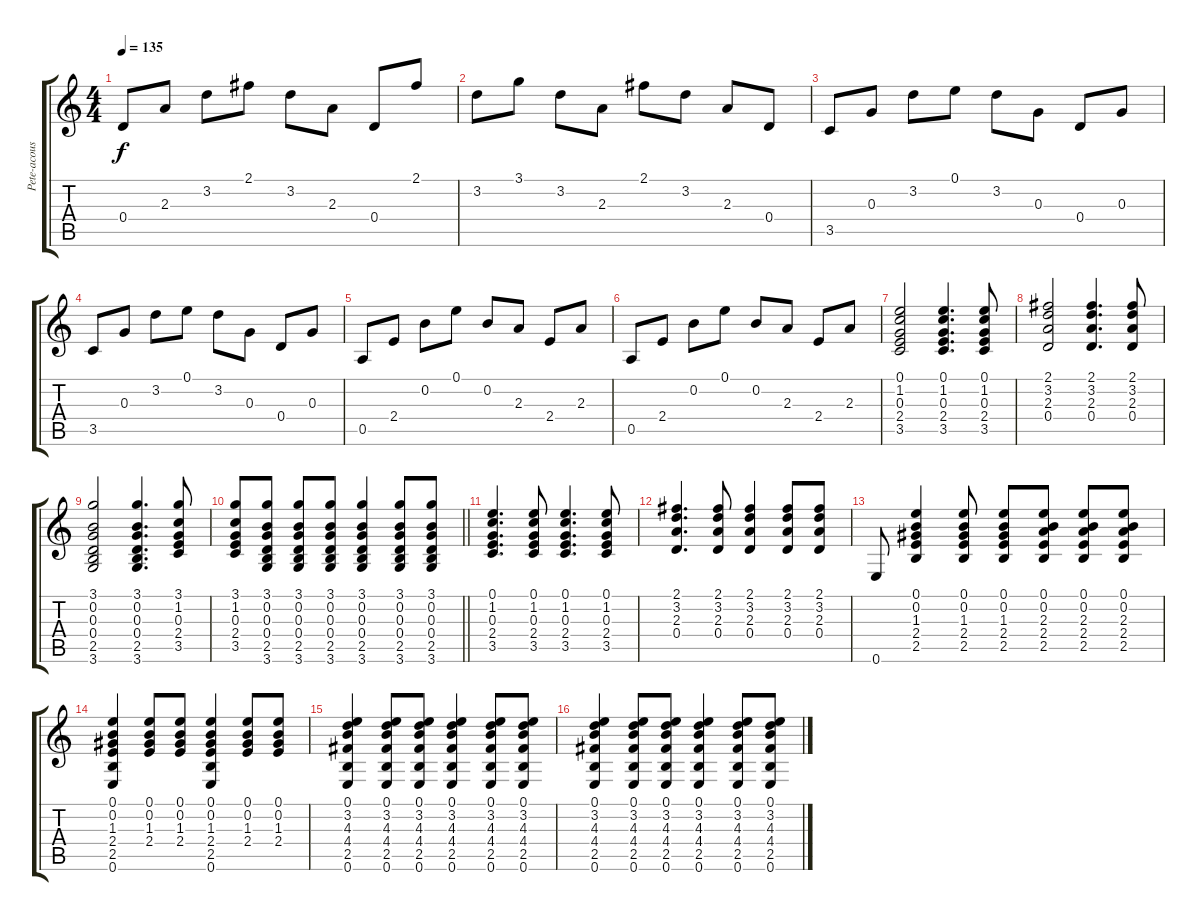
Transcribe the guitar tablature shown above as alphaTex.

\track ("Pete-acoustic" "Pete-acous") {instrument acousticguitarsteel}
\staff {score tabs}
\tuning (E4 B3 G3 D3 A2 E2) {hide}
\ts (4 4)
\tempo 135
\clef g2
\ks c
0.4.8{dy f} 2.3.8 3.2.8 2.1.8 3.2.8 2.3.8 0.4.8 2.1.8 |
3.2.8 3.1.8 3.2.8 2.3.8 2.1.8 3.2.8 2.3.8 0.4.8 |
3.5.8 0.3.8 3.2.8 0.1.8 3.2.8 0.3.8 0.4.8 0.3.8 |
3.5.8 0.3.8 3.2.8 0.1.8 3.2.8 0.3.8 0.4.8 0.3.8 |
0.5.8 2.4.8 0.2.8 0.1.8 0.2.8 2.3.8 2.4.8 2.3.8 |
0.5.8 2.4.8 0.2.8 0.1.8 0.2.8 2.3.8 2.4.8 2.3.8 |
(0.1 1.2 0.3 2.4 3.5).2 (0.1 1.2 0.3 2.4 3.5).4{d} (0.1 1.2 0.3 2.4 3.5).8 |
(2.1 3.2 2.3 0.4).2 (2.1 3.2 2.3 0.4).4{d} (2.1 3.2 2.3 0.4).8 |
(3.1 0.2 0.3 0.4 2.5 3.6).2 (3.1 0.2 0.3 0.4 2.5 3.6).4{d} (3.1 1.2 0.3 2.4 3.5).8 |
\barLineRight lightlight
(3.1 1.2 0.3 2.4 3.5).8 (3.1 0.2 0.3 0.4 2.5 3.6).8 (3.1 0.2 0.3 0.4 2.5 3.6).8 (3.1 0.2 0.3 0.4 2.5 3.6).8 (3.1 0.2 0.3 0.4 2.5 3.6).4 (3.1 0.2 0.3 0.4 2.5 3.6).8 (3.1 0.2 0.3 0.4 2.5 3.6).8 |
(0.1 1.2 0.3 2.4 3.5).4{d} (0.1 1.2 0.3 2.4 3.5).8 (0.1 1.2 0.3 2.4 3.5).4{d} (0.1 1.2 0.3 2.4 3.5).8 |
(2.1 3.2 2.3 0.4).4{d} (2.1 3.2 2.3 0.4).8 (2.1 3.2 2.3 0.4).4 (2.1 3.2 2.3 0.4).8 (2.1 3.2 2.3 0.4).8 |
0.6.8 (0.1 0.2 1.3 2.4 2.5).4 (0.1 0.2 1.3 2.4 2.5).8 (0.1 0.2 1.3 2.4 2.5).8 (0.1 0.2 2.3 2.4 2.5).8 (0.1 0.2 2.3 2.4 2.5).8 (0.1 0.2 2.3 2.4 2.5).8 |
(0.1 0.2 1.3 2.4 2.5 0.6).4 (0.1 0.2 1.3 2.4).8 (0.1 0.2 1.3 2.4).8 (0.1 0.2 1.3 2.4 2.5 0.6).4 (0.1 0.2 1.3 2.4).8 (0.1 0.2 1.3 2.4).8 |
(0.1 3.2 4.3 4.4 2.5 0.6).4 (0.1 3.2 4.3 4.4 2.5 0.6).8 (0.1 3.2 4.3 4.4 2.5 0.6).8 (0.1 3.2 4.3 4.4 2.5 0.6).4 (0.1 3.2 4.3 4.4 2.5 0.6).8 (0.1 3.2 4.3 4.4 2.5 0.6).8 |
(0.1 3.2 4.3 4.4 2.5 0.6).4 (0.1 3.2 4.3 4.4 2.5 0.6).8 (0.1 3.2 4.3 4.4 2.5 0.6).8 (0.1 3.2 4.3 4.4 2.5 0.6).4 (0.1 3.2 4.3 4.4 2.5 0.6).8 (0.1 3.2 4.3 4.4 2.5 0.6).8
